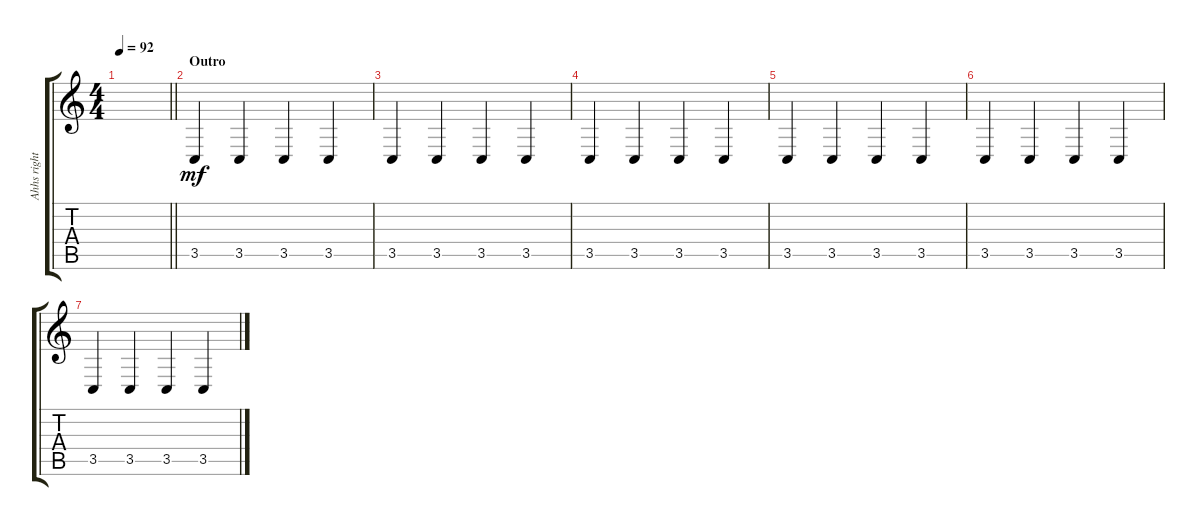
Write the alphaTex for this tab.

\track ("Ahhs right" "Ahhs right") {instrument altosax}
\staff {score tabs}
\tuning (E4 B3 G3 D3 A2 E2) {hide}
\ts (4 4)
\tempo 92
\clef g2
\barLineRight lightlight
\ks c
|
\section ("" "Outro")
3.5.4{dy mf} 3.5.4 3.5.4 3.5.4 |
3.5.4 3.5.4 3.5.4 3.5.4 |
3.5.4 3.5.4 3.5.4 3.5.4 |
3.5.4 3.5.4 3.5.4 3.5.4 |
3.5.4 3.5.4 3.5.4 3.5.4 |
3.5.4 3.5.4 3.5.4 3.5.4
